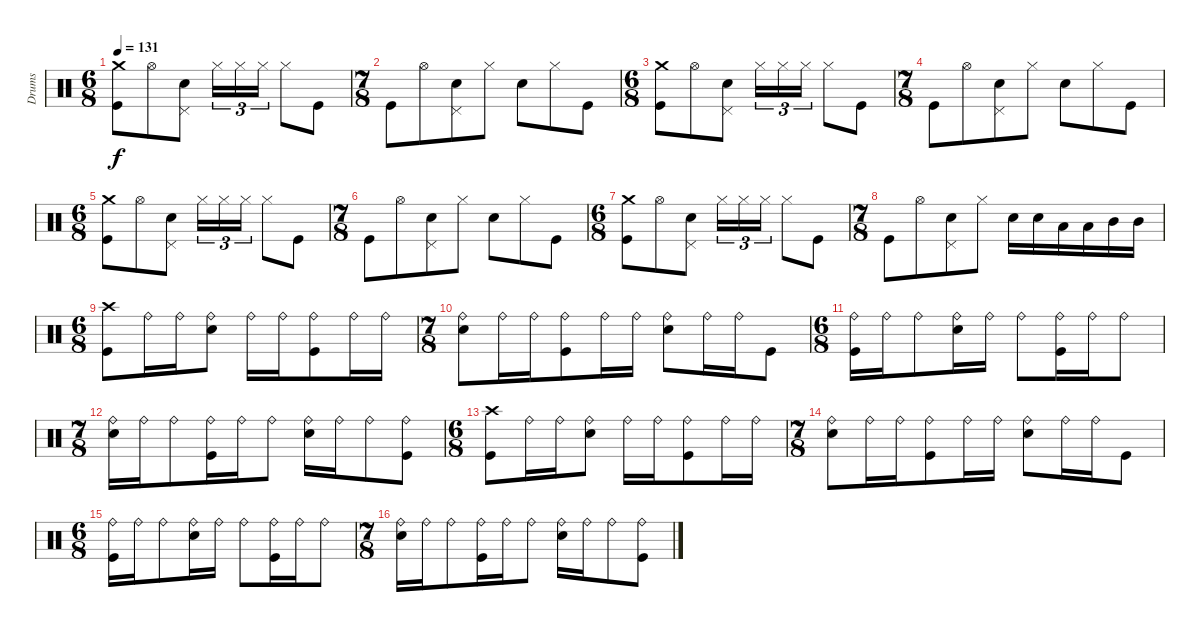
\track ("Drums" "Drums") {instrument percussion}
\staff {score}
\articulation defaults
\ts (6 8)
\tempo 131
\clef neutral
\ks c
("Crash medium (hit)" "Kick (hit)").8{dy f} "Hi-Hat (open)".8 ("Snare (hit) 2" "Pedal Hi-Hat (hit)").8 "Hi-Hat (closed)".16{tu (3 2)} "Hi-Hat (closed)".16{tu (3 2)} "Hi-Hat (closed)".16{tu (3 2)} "Hi-Hat (closed)".8 "Kick (hit)".8 |
\ts (7 8)
"Kick (hit)".8 "Hi-Hat (open)".8 ("Snare (hit) 2" "Pedal Hi-Hat (hit)").8 "Hi-Hat (closed)".8 "Snare (hit) 2".8 "Hi-Hat (closed)".8 "Kick (hit)".8 |
\ts (6 8)
("Crash medium (hit)" "Kick (hit)").8 "Hi-Hat (open)".8 ("Snare (hit) 2" "Pedal Hi-Hat (hit)").8 "Hi-Hat (closed)".16{tu (3 2)} "Hi-Hat (closed)".16{tu (3 2)} "Hi-Hat (closed)".16{tu (3 2)} "Hi-Hat (closed)".8 "Kick (hit)".8 |
\ts (7 8)
"Kick (hit)".8 "Hi-Hat (open)".8 ("Snare (hit) 2" "Pedal Hi-Hat (hit)").8 "Hi-Hat (closed)".8 "Snare (hit) 2".8 "Hi-Hat (closed)".8 "Kick (hit)".8 |
\ts (6 8)
("Crash medium (hit)" "Kick (hit)").8 "Hi-Hat (open)".8 ("Snare (hit) 2" "Pedal Hi-Hat (hit)").8 "Hi-Hat (closed)".16{tu (3 2)} "Hi-Hat (closed)".16{tu (3 2)} "Hi-Hat (closed)".16{tu (3 2)} "Hi-Hat (closed)".8 "Kick (hit)".8 |
\ts (7 8)
"Kick (hit)".8 "Hi-Hat (open)".8 ("Snare (hit) 2" "Pedal Hi-Hat (hit)").8 "Hi-Hat (closed)".8 "Snare (hit) 2".8 "Hi-Hat (closed)".8 "Kick (hit)".8 |
\ts (6 8)
("Crash medium (hit)" "Kick (hit)").8 "Hi-Hat (open)".8 ("Snare (hit) 2" "Pedal Hi-Hat (hit)").8 "Hi-Hat (closed)".16{tu (3 2)} "Hi-Hat (closed)".16{tu (3 2)} "Hi-Hat (closed)".16{tu (3 2)} "Hi-Hat (closed)".8 "Kick (hit)".8 |
\ts (7 8)
"Kick (hit)".8 "Hi-Hat (open)".8 ("Snare (hit) 2" "Pedal Hi-Hat (hit)").8 "Hi-Hat (closed)".8 "Electric Snare (hit)".16 "Electric Snare (hit)".16 "Low Tom (hit)".16 "Low Tom (hit)".16 "Mid Tom (hit)".16 "Mid Tom (hit)".16 |
\ts (6 8)
("Crash high (hit)" "Kick (hit)").8 "Ride (bell)".16 "Ride (bell)".16 ("Ride (bell)" "Snare (hit) 2").8 "Ride (bell)".16 "Ride (bell)".16 ("Ride (bell)" "Kick (hit)").8 "Ride (bell)".16 "Ride (bell)".16 |
\ts (7 8)
("Ride (bell)" "Snare (hit) 2").8 "Ride (bell)".16 "Ride (bell)".16 ("Ride (bell)" "Kick (hit)").8 "Ride (bell)".16 "Ride (bell)".16 ("Ride (bell)" "Snare (hit) 2").8 "Ride (bell)".16 "Ride (bell)".16 "Kick (hit)".8 |
\ts (6 8)
("Ride (bell)" "Kick (hit)").16 "Ride (bell)".16 "Ride (bell)".8 ("Ride (bell)" "Snare (hit) 2").16 "Ride (bell)".16 "Ride (bell)".8 ("Ride (bell)" "Kick (hit)").16 "Ride (bell)".16 "Ride (bell)".8 |
\ts (7 8)
("Ride (bell)" "Snare (hit) 2").16 "Ride (bell)".16 "Ride (bell)".8 ("Ride (bell)" "Kick (hit)").16 "Ride (bell)".16 "Ride (bell)".8 ("Ride (bell)" "Snare (hit) 2").16 "Ride (bell)".16 "Ride (bell)".8 ("Ride (bell)" "Kick (hit)").8 |
\ts (6 8)
("Crash high (hit)" "Kick (hit)").8 "Ride (bell)".16 "Ride (bell)".16 ("Ride (bell)" "Snare (hit) 2").8 "Ride (bell)".16 "Ride (bell)".16 ("Ride (bell)" "Kick (hit)").8 "Ride (bell)".16 "Ride (bell)".16 |
\ts (7 8)
("Ride (bell)" "Snare (hit) 2").8 "Ride (bell)".16 "Ride (bell)".16 ("Ride (bell)" "Kick (hit)").8 "Ride (bell)".16 "Ride (bell)".16 ("Ride (bell)" "Snare (hit) 2").8 "Ride (bell)".16 "Ride (bell)".16 "Kick (hit)".8 |
\ts (6 8)
("Ride (bell)" "Kick (hit)").16 "Ride (bell)".16 "Ride (bell)".8 ("Ride (bell)" "Snare (hit) 2").16 "Ride (bell)".16 "Ride (bell)".8 ("Ride (bell)" "Kick (hit)").16 "Ride (bell)".16 "Ride (bell)".8 |
\ts (7 8)
("Ride (bell)" "Snare (hit) 2").16 "Ride (bell)".16 "Ride (bell)".8 ("Ride (bell)" "Kick (hit)").16 "Ride (bell)".16 "Ride (bell)".8 ("Ride (bell)" "Snare (hit) 2").16 "Ride (bell)".16 "Ride (bell)".8 ("Ride (bell)" "Kick (hit)").8
